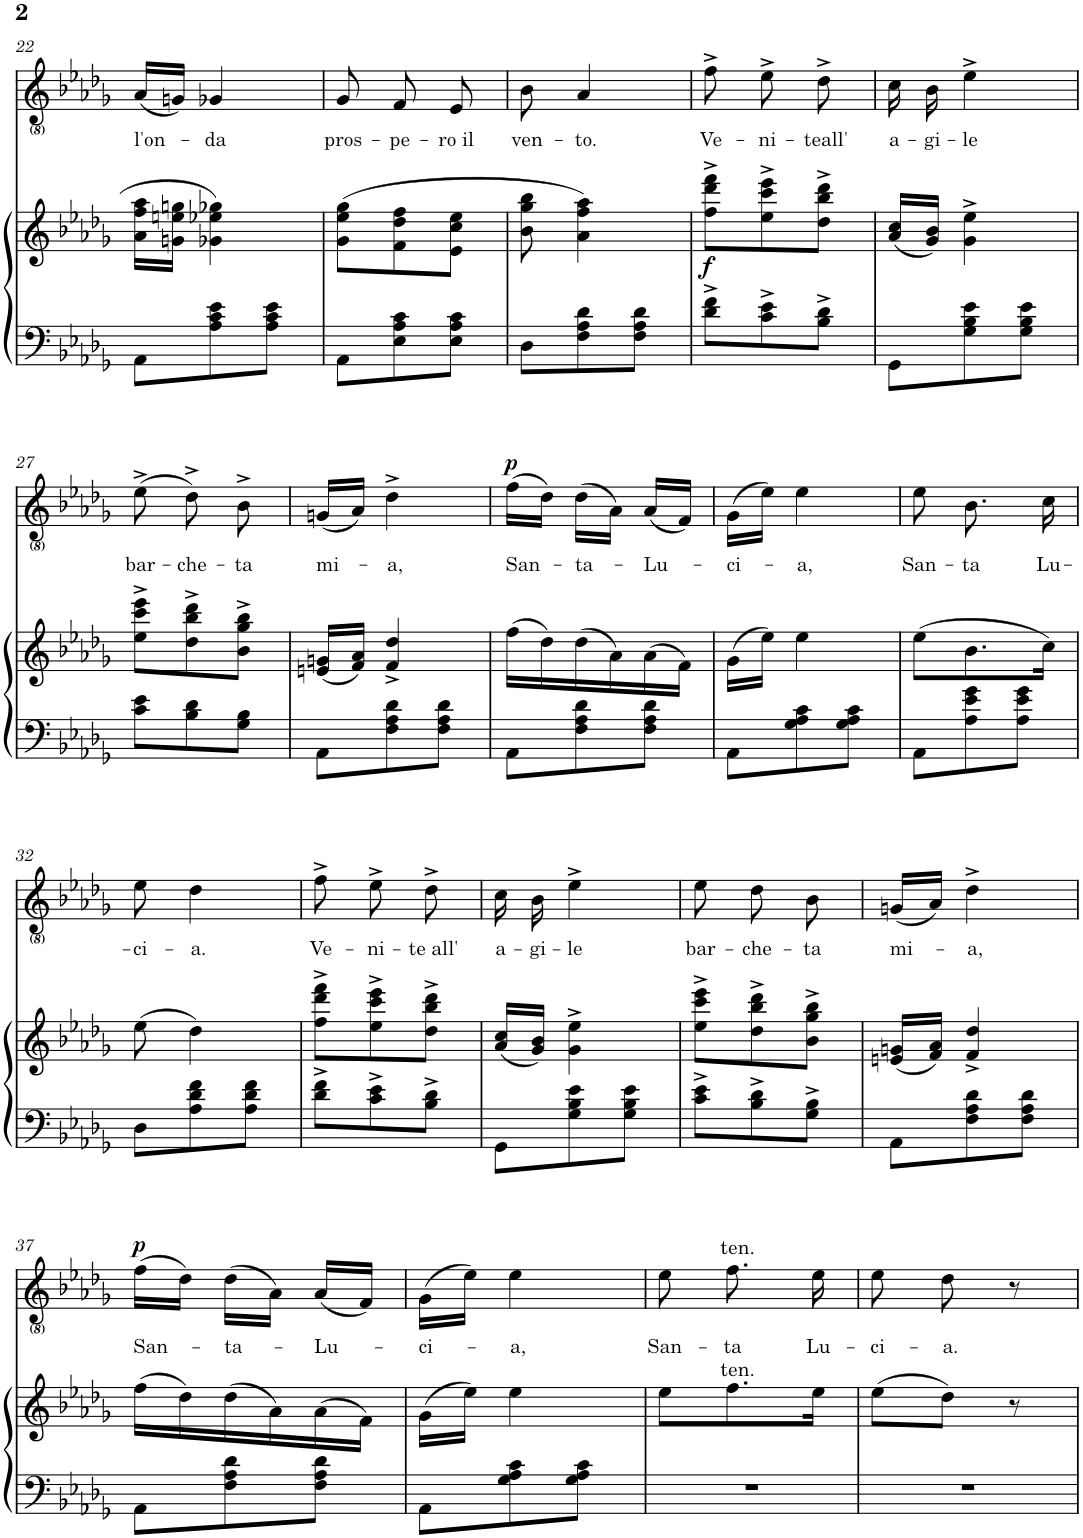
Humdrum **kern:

**kern	**kern	**dynam	**kern	**text	**dynam
*part2	*part2	*part2	*part1	*part1	*part1
*staff3	*staff2	*staff2/3	*staff1	*staff1	*staff1
*I"Piano	*	*	*I"Voice	*	*
*I'Pno	*	*	*	*	*
!!LO:PB:g=z
*clefF4	*clefG2	*	*clefG2	*	*
*k[b-e-a-d-g-]	*k[b-e-a-d-g-]	*	*k[b-e-a-d-g-]	*	*
*M3/8	*M3/8	*	*M3/8	*	*
=22	=22	=22	=22	=22	=22
!	!	!	!	!LO:LY:b	!
8AA-\L	16a-\ 16ff\ 16aa-\LL	.	(16a-/LL	l'on-	.
.	16gn\ 16een\ 16ggn\JJ	.	16gn/JJ)	.	.
!	!	!	!	!LO:LY:b	!
8A-\ 8c\ 8e-\	4g-X\ 4ee-X\ 4gg-X\	.	4g-X/	-da	.
8A-\ 8c\ 8e-\J	.	.	.	.	.
=23	=23	=23	=23	=23	=23
!	!	!	!	!LO:LY:b	!
8AA-\L	(8g-\ 8ee-\ 8gg-\L	.	8g-/	pros-	.
!	!	!	!	!LO:LY:b	!
8E-\ 8A-\ 8c\	8f\ 8dd-\ 8ff\	.	8f/	-pe-	.
!	!	!	!	!LO:LY:b	!
8E-\ 8A-\ 8c\J	8e-\ 8cc\ 8ee-\J	.	8e-/	-ro il	.
=24	=24	=24	=24	=24	=24
!	!	!	!	!LO:LY:b	!
8D-\L	8b-\ 8gg-\ 8bb-\	.	8b-\	ven-	.
!	!	!	!	!LO:LY:b	!
8F\ 8A-\ 8d-\	4a-\ 4ff\ 4aa-\)	.	4a-/	-to.	.
8F\ 8A-\ 8d-\J	.	.	.	.	.
=25	=25	=25	=25	=25	=25
!	!	!LO:DY:a=2	!	!LO:LY:b	!
8d-\^ 8f\^L	8ff\^ 8ddd-\^ 8fff\^L	f	8ff^\	Ve-	.
!	!	!	!	!LO:LY:b	!
8c\^ 8e-\^	8ee-\^ 8ccc\^ 8eee-\^	.	8ee-^\	-ni-	.
!	!	!	!	!LO:LY:b	!
8B-\^ 8d-\^J	8dd-\^ 8bb-\^ 8ddd-\^J	.	8dd-^\	-teall'	.
=26	=26	=26	=26	=26	=26
!	!	!	!	!LO:LY:b	!
8GG-\L	(16a-/ 16cc/LL	.	16cc\	a-	.
!	!	!	!	!LO:LY:b	!
.	16g-/ 16b-/JJ)	.	16b-\	-gi-	.
!	!	!	!	!LO:LY:b	!
8G-\ 8B-\ 8e-\	4g-\^ 4ee-\^	.	4ee-^\	-le	.
8G-\ 8B-\ 8e-\J	.	.	.	.	.
!!LO:LB:g=z
=27	=27	=27	=27	=27	=27
!	!	!	!	!LO:LY:b	!
8c\ 8e-\L	8ee-\^ 8ccc\^ 8eee-\^L	.	(8ee-^\	bar-	.
!	!	!	!	!LO:LY:b	!
8B-\ 8d-\	8dd-\^ 8bb-\^ 8ddd-\^	.	8dd-^\)	-che-	.
!	!	!	!	!LO:LY:b	!
8G-\ 8B-\J	8b-\^ 8gg-\^ 8bb-\^J	.	8b-^\	-ta	.
=28	=28	=28	=28	=28	=28
!	!	!	!	!LO:LY:b	!
8AA-\L	(16en/ 16gn/LL	.	(16gn/LL	mi-	.
.	16f/ 16a-/JJ)	.	16a-/JJ)	.	.
!	!	!	!	!LO:LY:b	!
8F\ 8A-\ 8d-\	4f/^ 4dd-/^	.	4dd-^\	-a,	.
8F\ 8A-\ 8d-\J	.	.	.	.	.
=29	=29	=29	=29	=29	=29
!	!	!	!	!LO:LY:b	!LO:DY:a
8AA-\L	(16ff\LL	.	(16ff\LL	San-	p
.	16dd-\)	.	16dd-\JJ)	.	.
!	!	!	!	!LO:LY:b	!
8F\ 8A-\ 8d-\	(16dd-\	.	(16dd-\LL	-ta-	.
.	16a-\)	.	16a-\JJ)	.	.
!	!	!	!	!LO:LY:b	!
8F\ 8A-\ 8d-\J	(16a-\	.	(16a-/LL	-Lu-	.
.	16f\JJ)	.	16f/JJ)	.	.
=30	=30	=30	=30	=30	=30
!	!	!	!	!LO:LY:b	!
8AA-\L	(16g-\LL	.	(16g-\LL	-ci-	.
.	16ee-\JJ)	.	16ee-\JJ)	.	.
!	!	!	!	!LO:LY:b	!
8G-\ 8A-\ 8c\	4ee-\	.	4ee-\	-a,	.
8G-\ 8A-\ 8c\J	.	.	.	.	.
=31	=31	=31	=31	=31	=31
!	!	!	!	!LO:LY:b	!
8AA-\L	(8ee-\L	.	8ee-\	San-	.
!	!	!	!	!LO:LY:b	!
8A-\ 8e-\ 8g-\	8.b-\	.	8.b-\	-ta	.
8A-\ 8e-\ 8g-\J	.	.	.	.	.
!	!	!	!	!LO:LY:b	!
.	16cc\Jk)	.	16cc\	Lu-	.
!!LO:LB:g=z
=32	=32	=32	=32	=32	=32
!	!	!	!	!LO:LY:b	!
8D-\L	(8ee-\	.	8ee-\	-ci-	.
!	!	!	!	!LO:LY:b	!
8A-\ 8d-\ 8f\	4dd-\)	.	4dd-\	-a.	.
8A-\ 8d-\ 8f\J	.	.	.	.	.
=33	=33	=33	=33	=33	=33
!	!	!	!	!LO:LY:b	!
8d-\^ 8f\^L	8ff\^ 8ddd-\^ 8fff\^L	.	8ff^\	Ve-	.
!	!	!	!	!LO:LY:b	!
8c\^ 8e-\^	8ee-\^ 8ccc\^ 8eee-\^	.	8ee-^\	-ni-	.
!	!	!	!	!LO:LY:b	!
8B-\^ 8d-\^J	8dd-\^ 8bb-\^ 8ddd-\^J	.	8dd-^\	-te all'	.
=34	=34	=34	=34	=34	=34
!	!	!	!	!LO:LY:b	!
8GG-\L	(16a-/ 16cc/LL	.	16cc\	a-	.
!	!	!	!	!LO:LY:b	!
.	16g-/ 16b-/JJ)	.	16b-\	-gi-	.
!	!	!	!	!LO:LY:b	!
8G-\ 8B-\ 8e-\	4g-\^ 4ee-\^	.	4ee-^\	-le	.
8G-\ 8B-\ 8e-\J	.	.	.	.	.
=35	=35	=35	=35	=35	=35
!	!	!	!	!LO:LY:b	!
8c\^ 8e-\^L	8ee-\^ 8ccc\^ 8eee-\^L	.	8ee-\	bar-	.
!	!	!	!	!LO:LY:b	!
8B-\^ 8d-\^	8dd-\^ 8bb-\^ 8ddd-\^	.	8dd-\	-che-	.
!	!	!	!	!LO:LY:b	!
8G-\^ 8B-\^J	8b-\^ 8gg-\^ 8bb-\^J	.	8b-\	-ta	.
=36	=36	=36	=36	=36	=36
!	!	!	!	!LO:LY:b	!
8AA-\L	(16en/ 16gn/LL	.	(16gn/LL	mi-	.
.	16f/ 16a-/JJ)	.	16a-/JJ)	.	.
!	!	!	!	!LO:LY:b	!
8F\ 8A-\ 8d-\	4f/^ 4dd-/^	.	4dd-^\	-a,	.
8F\ 8A-\ 8d-\J	.	.	.	.	.
!!LO:LB:g=z
=37	=37	=37	=37	=37	=37
!	!	!	!	!LO:LY:b	!LO:DY:a
8AA-\L	(16ff\LL	.	(16ff\LL	San-	p
.	16dd-\)	.	16dd-\JJ)	.	.
!	!	!	!	!LO:LY:b	!
8F\ 8A-\ 8d-\	(16dd-\	.	(16dd-\LL	-ta-	.
.	16a-\)	.	16a-\JJ)	.	.
!	!	!	!	!LO:LY:b	!
8F\ 8A-\ 8d-\J	(16a-\	.	(16a-/LL	-Lu-	.
.	16f\JJ)	.	16f/JJ)	.	.
=38	=38	=38	=38	=38	=38
!	!	!	!	!LO:LY:b	!
8AA-\L	(16g-\LL	.	(16g-\LL	-ci-	.
.	16ee-\JJ)	.	16ee-\JJ)	.	.
!	!	!	!	!LO:LY:b	!
8G-\ 8A-\ 8c\	4ee-\	.	4ee-\	-a,	.
8G-\ 8A-\ 8c\J	.	.	.	.	.
=39	=39	=39	=39	=39	=39
!	!	!	!	!LO:LY:b	!
4.r	8ee-\L	.	8ee-\	San-	.
!	!	!	!LO:TX:b:t=ten.	!	!
!	!	!	!LO:TX:a:t=ten.	!	!
!	!	!	!	!LO:LY:b	!
.	8.ff\	.	8.ff\	-ta	.
!	!	!	!	!LO:LY:b	!
.	16ee-\Jk	.	16ee-\	Lu-	.
=40	=40	=40	=40	=40	=40
!	!	!	!	!LO:LY:b	!
4.r	(8ee-\L	.	8ee-\	-ci-	.
!	!	!	!	!LO:LY:b	!
.	8dd-\J)	.	8dd-\	-a.	.
.	8r	.	8r	.	.
=	=	=	=	=	=
*-	*-	*-	*-	*-	*-
